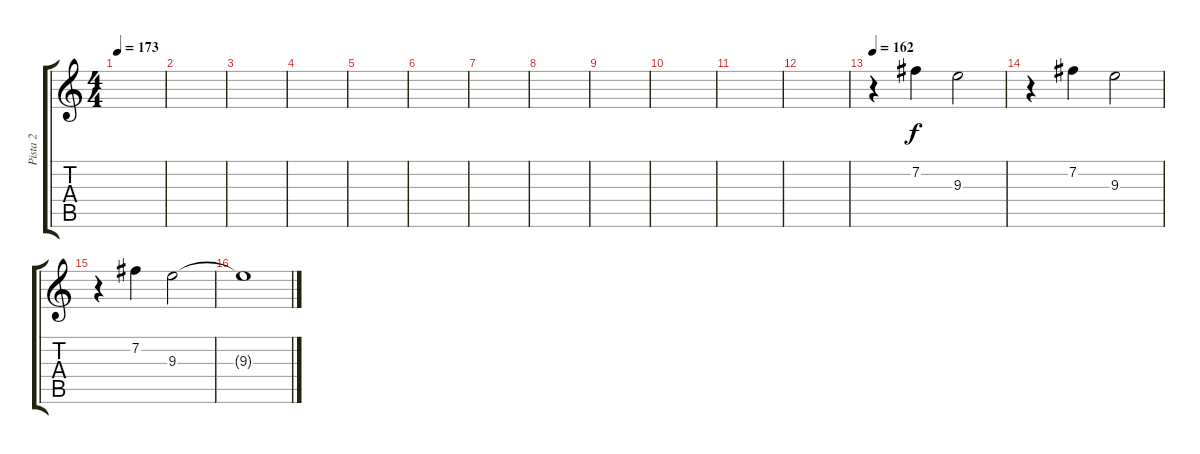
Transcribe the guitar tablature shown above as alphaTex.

\track ("Pista 2" "Pista 2") {instrument overdrivenguitar}
\staff {score tabs}
\tuning (E4 B3 G3 D3 A2 E2) {hide}
\ts (4 4)
\tempo 173
\clef g2
\ks c
|
|
|
|
|
|
|
|
|
|
|
|
\tempo 162
r.4 7.2.4 9.3.2 |
r.4 7.2.4 9.3.2 |
r.4 7.2.4 9.3.2 |
9.3{t}.1
